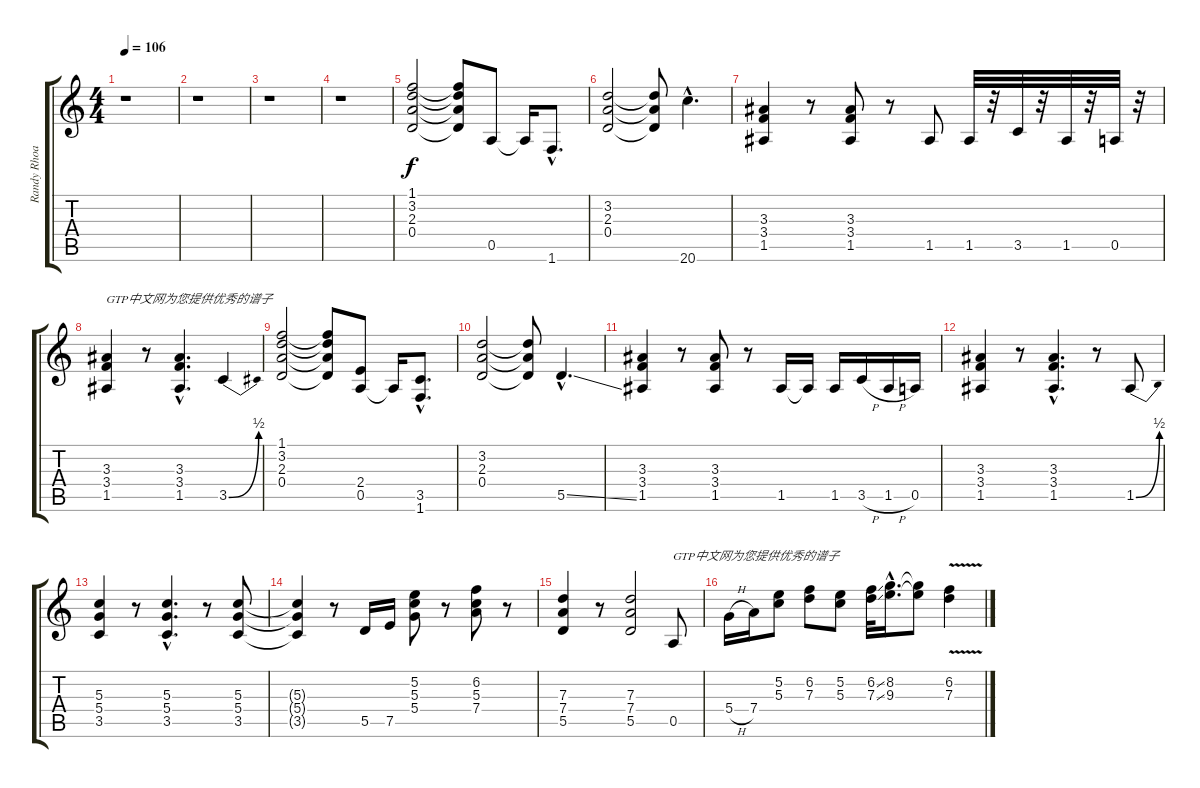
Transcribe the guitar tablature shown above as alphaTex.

\track ("Randy Rhoads (Base)" "Randy Rhoa") {instrument overdrivenguitar}
\staff {score tabs}
\tuning (E4 B3 G3 D3 A2 E2) {hide}
\ts (4 4)
\tempo 106
\clef g2
\ks c
r.1{dy f} |
r.1 |
r.1 |
r.1 |
(1.1 3.2 2.3 0.4).2 (1.1{t} 3.2{t} 2.3{t} 0.4{t}).8 0.5.8 0.5{t}.16 1.6{hac}.8{d} |
(3.2 2.3 0.4).2 (3.2{t} 2.3{t} 0.4{t}).8 20.6{hac}.4{d} |
(3.3 3.4 1.5).4 r.8 (3.3 3.4 1.5).8 r.8 1.5.8 1.5.32 r.32 3.5.32 r.32 1.5.32 r.32 0.5.32 r.32 |
(3.3 3.4 1.5).4{txt "GTP中文网为您提供优秀的谱子"} r.8 (3.3{hac} 3.4{hac} 1.5{hac}).4{d} 3.5{be (bend 0 0 60 2)}.4 |
(1.1 3.2 2.3 0.4).2 (1.1{t} 3.2{t} 2.3{t} 0.4{t}).8 (2.4 0.5).8 0.5{t}.16 (3.5{hac} 1.6{hac}).8{d} |
(3.2 2.3 0.4).2 (3.2{t} 2.3{t} 0.4{t}).8 5.5{ss hac}.4{d} |
(3.3 3.4 1.5).4 r.8 (3.3 3.4 1.5).8 r.8 1.5.16 1.5{t}.16 1.5.16 3.5{h}.16 1.5{h}.16 0.5.16 |
(3.3 3.4 1.5).4 r.8 (3.3{hac} 3.4{hac} 1.5{hac}).4{d} r.8 1.5{be (bend 0 0 60 2)}.8 |
(5.3 5.4 3.5).4 r.8 (5.3{hac} 5.4{hac} 3.5{hac}).4{d} r.8 (5.3 5.4 3.5).8 |
(5.3{t} 5.4{t} 3.5{t}).4 r.8 5.5.16 7.5.16 (5.2 5.3 5.4).8 r.8 (6.2 5.3 7.4).8 r.8 |
(7.3 7.4 5.5).4 r.8 (7.3 7.4 5.5).2 0.5.8{txt "GTP中文网为您提供优秀的谱子"} |
5.4{h}.16 7.4.16 (5.2 5.3).8 (6.2 7.3).8 (5.2 5.3).8 (6.2{ss} 7.3{ss}).32 (8.2{hac} 9.3{hac}).16{d} (8.2{t} 9.3{t}).8 (6.2{v} 7.3{v}).4
